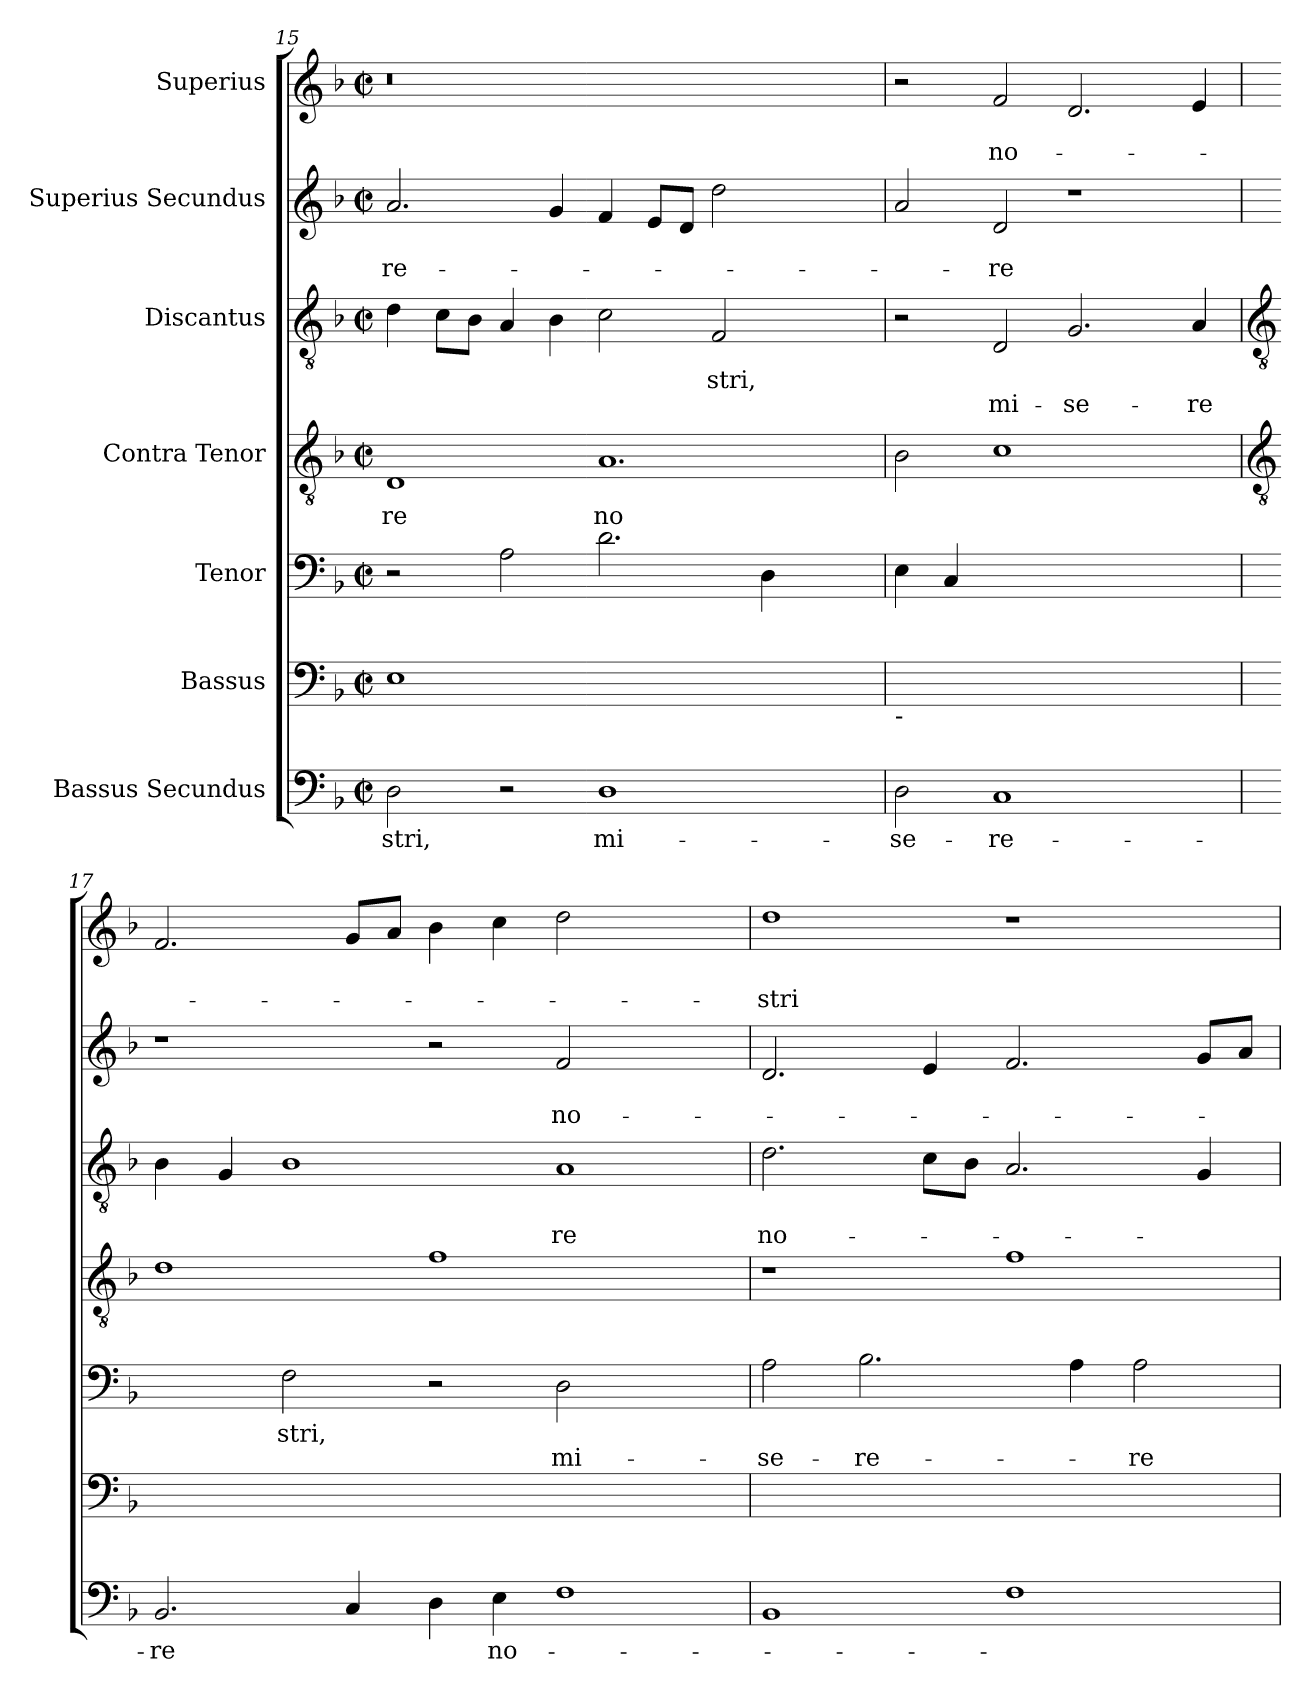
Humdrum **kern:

**kern	**text	**kern	**kern	**text	**text	**kern	**text	**kern	**text	**text	**kern	**text	**text	**kern	**text	**text
*part7	*part7	*part6	*part5	*part5	*part5	*part4	*part4	*part3	*part3	*part3	*part2	*part2	*part2	*part1	*part1	*part1
*staff7	*staff7	*staff6	*staff5	*staff5	*staff5	*staff4	*staff4	*staff3	*staff3	*staff3	*staff2	*staff2	*staff2	*staff1	*staff1	*staff1
*I"Bassus Secundus	*	*I"Bassus	*I"Tenor	*	*	*I"Contra Tenor	*	*I"Discantus	*	*	*I"Superius Secundus	*	*	*I"Superius	*	*
*clefF4	*	*clefF4	*clefF4	*	*	*clefGv2	*	*clefGv2	*	*	*clefG2	*	*	*clefG2	*	*
*k[b-]	*	*k[b-]	*k[b-]	*	*	*k[b-]	*	*k[b-]	*	*	*k[b-]	*	*	*k[b-]	*	*
*F:	*	*F:	*F:	*	*	*F:	*	*F:	*	*	*F:	*	*	*F:	*	*
*M4/2	*	*M4/2	*M4/2	*	*	*M4/2	*	*M4/2	*	*	*M4/2	*	*	*M4/2	*	*
*met(c|)	*	*met(c|)	*met(c|)	*	*	*met(c|)	*	*met(c|)	*	*	*met(c|)	*	*	*met(c|)	*	*
=15	=15	=15	=15	=15	=15	=15	=15	=15	=15	=15	=15	=15	=15	=15	=15	=15
!	!LO:LY:b	!	!	!	!	!	!LO:LY:b	!	!	!	!	!	!LO:LY:b	!	!	!
2D	stri,	1E	2r	.	.	1D	-re	4d	.	.	2.a	.	-re-	0r	.	.
.	.	.	.	.	.	.	.	8cL	.	.	.	.	.	.	.	.
.	.	.	.	.	.	.	.	8B-J	.	.	.	.	.	.	.	.
2r	.	.	2A	.	.	.	.	4A	.	.	.	.	.	.	.	.
.	.	.	.	.	.	.	.	4B-	.	.	4g	.	.	.	.	.
!	!LO:LY:b	!	!	!	!	!	!LO:LY:b	!	!	!	!	!	!	!	!	!
1D	mi-	1.ryy	2.d	.	.	1.A	no	2c	.	.	4f	.	.	.	.	.
.	.	.	.	.	.	.	.	.	.	.	8eL	.	.	.	.	.
.	.	.	.	.	.	.	.	.	.	.	8dJ	.	.	.	.	.
!	!	!	!	!	!	!	!	!	!LO:LY:b	!	!	!	!	!	!	!
.	.	.	.	.	.	.	.	2F	stri,	.	2dd	.	.	.	.	.
.	.	.	4D	.	.	.	.	.	.	.	.	.	.	.	.	.
2ryy	.	.	2ryy	.	.	.	.	2ryy	.	.	2ryy	.	.	2ryy	.	.
!!LO:LB:g=z
=16	=16	=16	=16	=16	=16	=16	=16	=16	=16	=16	=16	=16	=16	=16	=16	=16
!	!	!LO:TX:b:t=-	!	!	!	!	!	!	!	!	!	!	!	!	!	!
!	!LO:LY:b	!	!	!	!	!	!	!	!	!	!	!	!	!	!	!
2D	-se-	[0Dyy	4E	.	.	2B-	.	2r	.	.	2a	.	.	2r	.	.
.	.	.	4C	.	.	.	.	.	.	.	.	.	.	.	.	.
!	!LO:LY:b	!	!	!	!	!	!	!	!	!LO:LY:b	!	!	!LO:LY:b	!	!	!LO:LY:b
1C	-re-	.	[2Gyy	.	.	1c	.	2D	.	mi-	2d	.	-re	2f	.	no-
!	!	!	!	!	!	!	!	!	!	!LO:LY:b	!	!	!	!	!	!
.	.	.	1ryy	.	.	.	.	2.G	.	-se-	1r	.	.	2.d	.	.
2ryy	.	.	.	.	.	2ryy	.	.	.	.	.	.	.	.	.	.
!	!	!	!	!	!	!	!	!	!	!LO:LY:b	!	!	!	!	!	!
.	.	.	.	.	.	.	.	4A	.	-re	.	.	.	4e	.	.
!!LO:LB:g=z
=17A	=17A	=17A	=17A	=17A	=17A	=17A	=17A	=17A	=17A	=17A	=17A	=17A	=17A	=17A	=17A	=17A
*	*	*	*	*	*	*clefGv2	*	*clefGv2	*	*	*	*	*	*	*	*
!	!LO:LY:b	!	!	!	!	!	!	!	!	!	!	!	!	!	!	!
2.BB-	-re	0Dyy_	2Gyy]	.	.	1d	.	4B-	.	.	1r	.	.	2.f	.	.
.	.	.	.	.	.	.	.	4G	.	.	.	.	.	.	.	.
!	!	!	!	!LO:LY:b	!	!	!	!	!	!	!	!	!	!	!	!
.	.	.	2F	stri,	.	.	.	1B-	.	.	.	.	.	.	.	.
4C	.	.	.	.	.	.	.	.	.	.	.	.	.	8gL	.	.
.	.	.	.	.	.	.	.	.	.	.	.	.	.	8aJ	.	.
4D	.	.	2r	.	.	1f	.	.	.	.	2r	.	.	4b-	.	.
!	!LO:LY:b	!	!	!	!	!	!	!	!	!	!	!	!	!	!	!
4E	no-	.	.	.	.	.	.	.	.	.	.	.	.	4cc	.	.
!	!	!	!	!	!LO:LY:b	!	!	!	!	!LO:LY:b	!	!	!LO:LY:b	!	!	!
1F	.	.	2D	.	mi-	.	.	1A	.	re	2f	.	no-	2dd	.	.
.	.	2ryy	2ryy	.	.	2ryy	.	.	.	.	2ryy	.	.	2ryy	.	.
=18A	=18A	=18A	=18A	=18A	=18A	=18A	=18A	=18A	=18A	=18A	=18A	=18A	=18A	=18A	=18A	=18A
!	!	!	!	!	!LO:LY:b	!	!	!	!	!LO:LY:b	!	!	!	!	!	!LO:LY:b
1BB-	.	0Dyy]	2A	.	-se-	1r	.	2.d	.	no-	2.d	.	.	1dd	.	-stri
!	!	!	!	!	!LO:LY:b	!	!	!	!	!	!	!	!	!	!	!
.	.	.	2.B-	.	-re-	.	.	.	.	.	.	.	.	.	.	.
.	.	.	.	.	.	.	.	8cL	.	.	4e	.	.	.	.	.
.	.	.	.	.	.	.	.	8B-J	.	.	.	.	.	.	.	.
1F	.	.	.	.	.	1f	.	2.A	.	.	2.f	.	.	1r	.	.
.	.	.	4A	.	.	.	.	.	.	.	.	.	.	.	.	.
!	!	!	!	!	!LO:LY:b	!	!	!	!	!	!	!	!	!	!	!
.	.	.	2A	.	-re	.	.	.	.	.	.	.	.	.	.	.
.	.	.	.	.	.	.	.	4G	.	.	8gL	.	.	.	.	.
.	.	.	.	.	.	.	.	.	.	.	8aJ	.	.	.	.	.
=	=	=	=	=	=	=	=	=	=	=	=	=	=	=	=	=
*-	*-	*-	*-	*-	*-	*-	*-	*-	*-	*-	*-	*-	*-	*-	*-	*-
